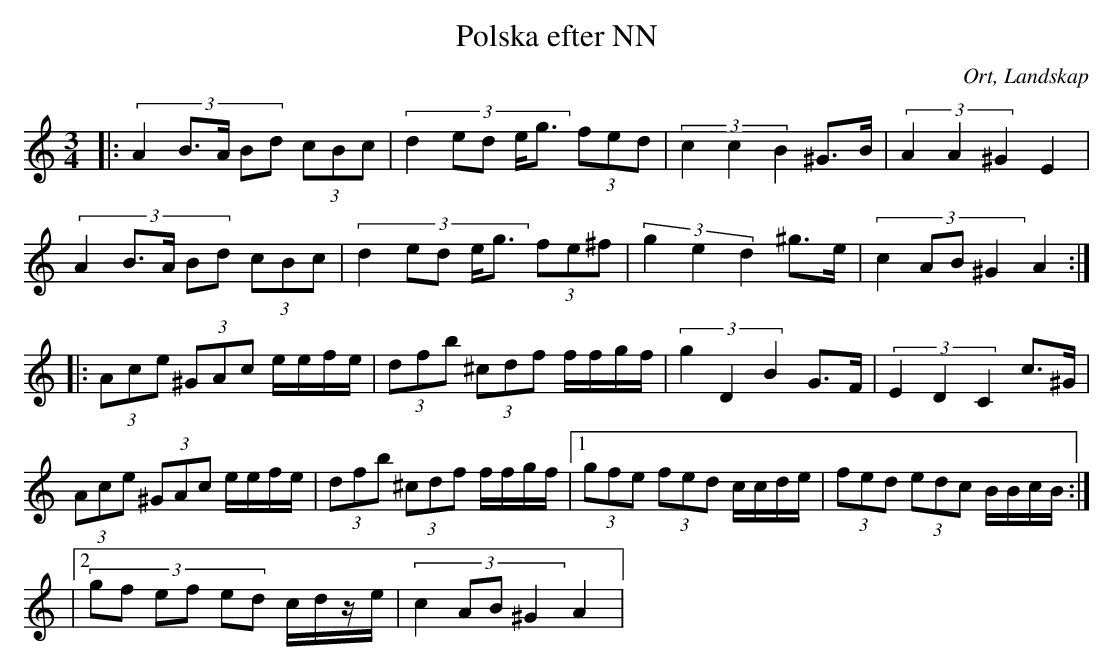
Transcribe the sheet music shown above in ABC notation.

X:1
T:Polska efter NN
O:Ort, Landskap
M:3/4
L:1/8
K:C
|: (3:2:5 A2 B>A Bd (3cBc| (3:2:5 d2 ed e<g (3fed|(3:2:3 c2 c2 B2 ^G>B|(3:2:3 A2 A2 ^G2 E2|
(3:2:5 A2 B>A Bd (3cBc| (3:2:5 d2 ed e<g (3fe^f|(3:2:3 g2 e2 d2 ^g>e|(3:2:4 c2 AB ^G2 A2:|
|: (3Ace (3^GAc e/e/f/e/| (3 dfb (3^cdf f/f/g/f/|(3:2:3 g2 D2 B2 G>F|(3:2:3 E2 D2 C2 c>^G |
(3 Ace (3^GAc e/e/f/e/| (3 dfb (3^cdf f/f/g/f/|1(3gfe (3fed c/c/d/e/|(3fed (3edc B/B/c/B/:|
|2(3:2:6 gf ef ed c/d/z/e/|(3:2:4 c2 AB ^G2 A2|
